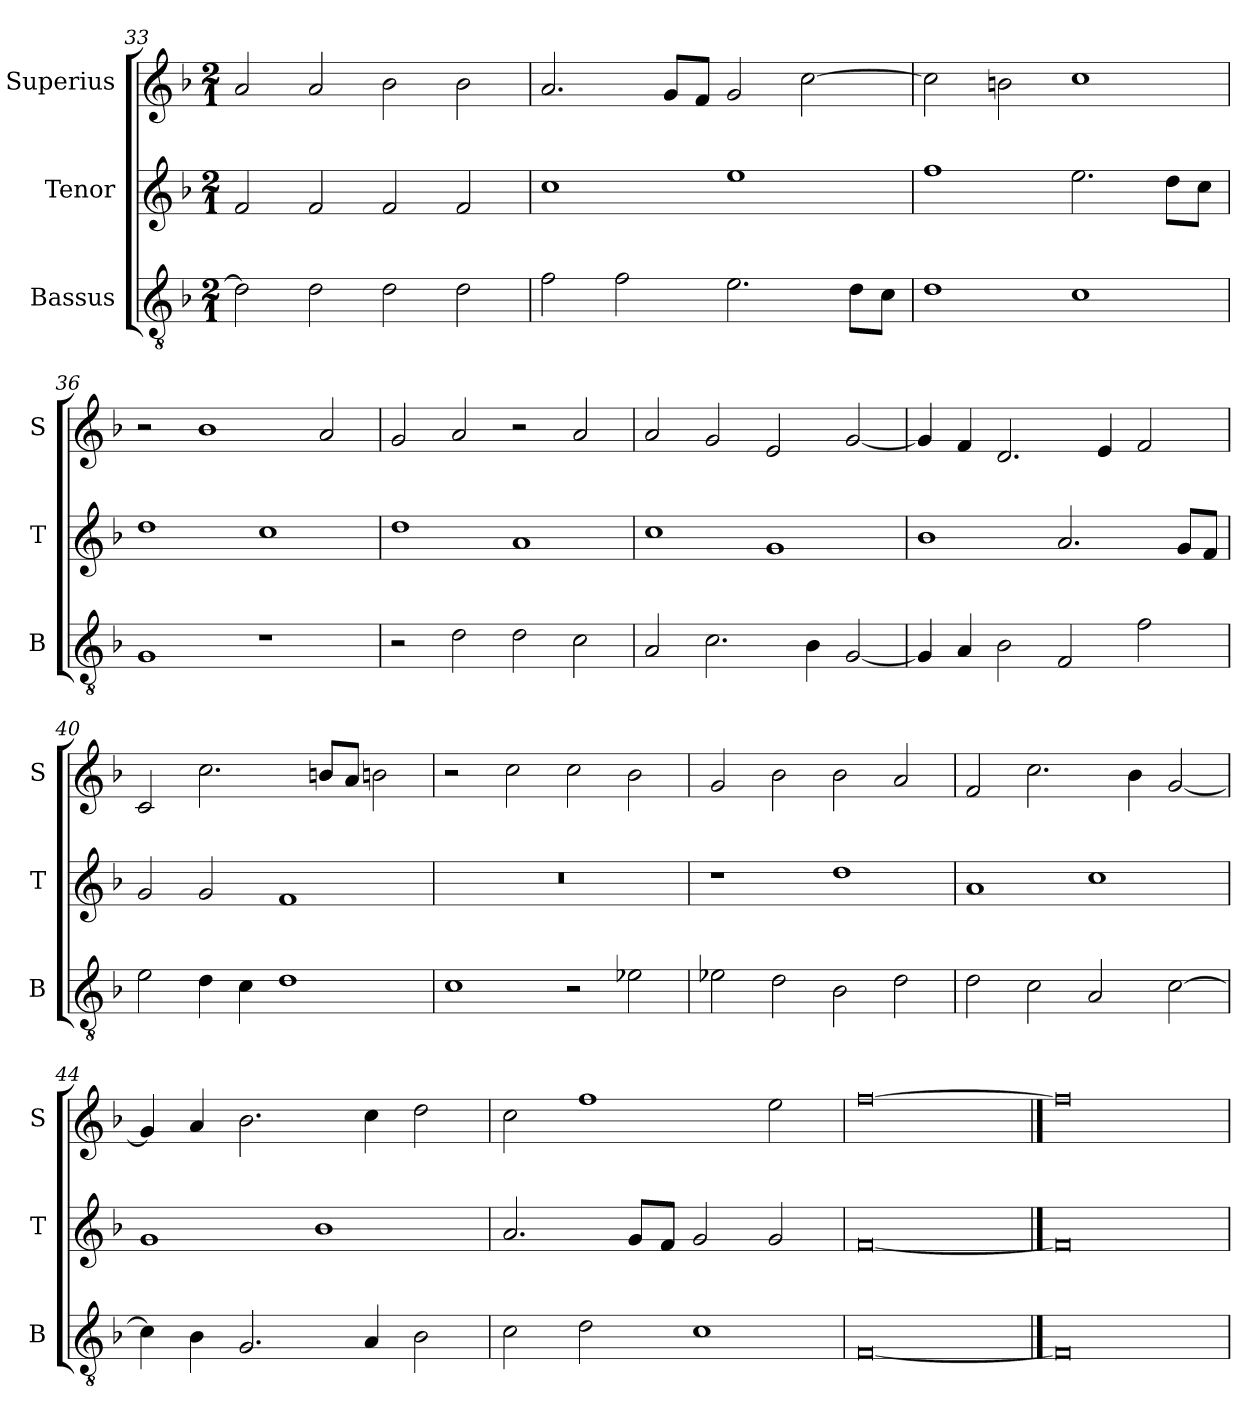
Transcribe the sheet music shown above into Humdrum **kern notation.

**kern	**kern	**kern
*part3	*part2	*part1
*staff3	*staff2	*staff1
*I"Bassus	*I"Tenor	*I"Superius
*I'B	*I'T	*I'S
*clefGv2	*clefG2	*clefG2
*k[b-]	*k[b-]	*k[b-]
*F:	*F:	*F:
*M2/1	*M2/1	*M2/1
=33	=33	=33
2d]	2f	2a
2d	2f	2a
2d	2f	2b-
2d	2f	2b-
=34	=34	=34
2f	1cc	2.a
2f	.	.
.	.	8gL
.	.	8fJ
2.e	1ee	2g
.	.	[2cc
8dL	.	.
8cJ	.	.
=35	=35	=35
1d	1ff	2cc]
.	.	2bn
1c	2.ee	1cc
.	8ddL	.
.	8ccJ	.
=36	=36	=36
1G	1dd	2r
.	.	1b-
1r	1cc	.
.	.	2a
=37	=37	=37
2r	1dd	2g
2d	.	2a
2d	1a	2r
2c	.	2a
=38	=38	=38
2A	1cc	2a
2.c	.	2g
.	1g	2e
4B-	.	.
[2G	.	[2g
=39	=39	=39
4G]	1b-	4g]
4A	.	4f
2B-	.	2.d
2F	2.a	.
.	.	4e
2f	.	2f
.	8gL	.
.	8fJ	.
=40	=40	=40
2e	2g	2c
4d	2g	2.cc
4c	.	.
1d	1f	.
.	.	8bnL
.	.	8aJ
.	.	2bn
=41	=41	=41
1c	0r	2r
.	.	2cc
2r	.	2cc
2e-X	.	2b-
=42	=42	=42
2e-X	1r	2g
2d	.	2b-
2B-	1dd	2b-
2d	.	2a
=43	=43	=43
2d	1a	2f
2c	.	2.cc
2A	1cc	.
.	.	4b-
[2c	.	[2g
=44	=44	=44
4c]	1g	4g]
4B-	.	4a
2.G	.	2.b-
.	1b-	.
4A	.	4cc
2B-	.	2dd
=45	=45	=45
2c	2.a	2cc
2d	.	1ff
.	8gL	.
.	8fJ	.
1c	2g	.
.	2g	2ee
=46	=46	=46
[0F	[0f	[0ff
==47	==47	==47
0F]	0f]	0ff]
=	=	=
*-	*-	*-
